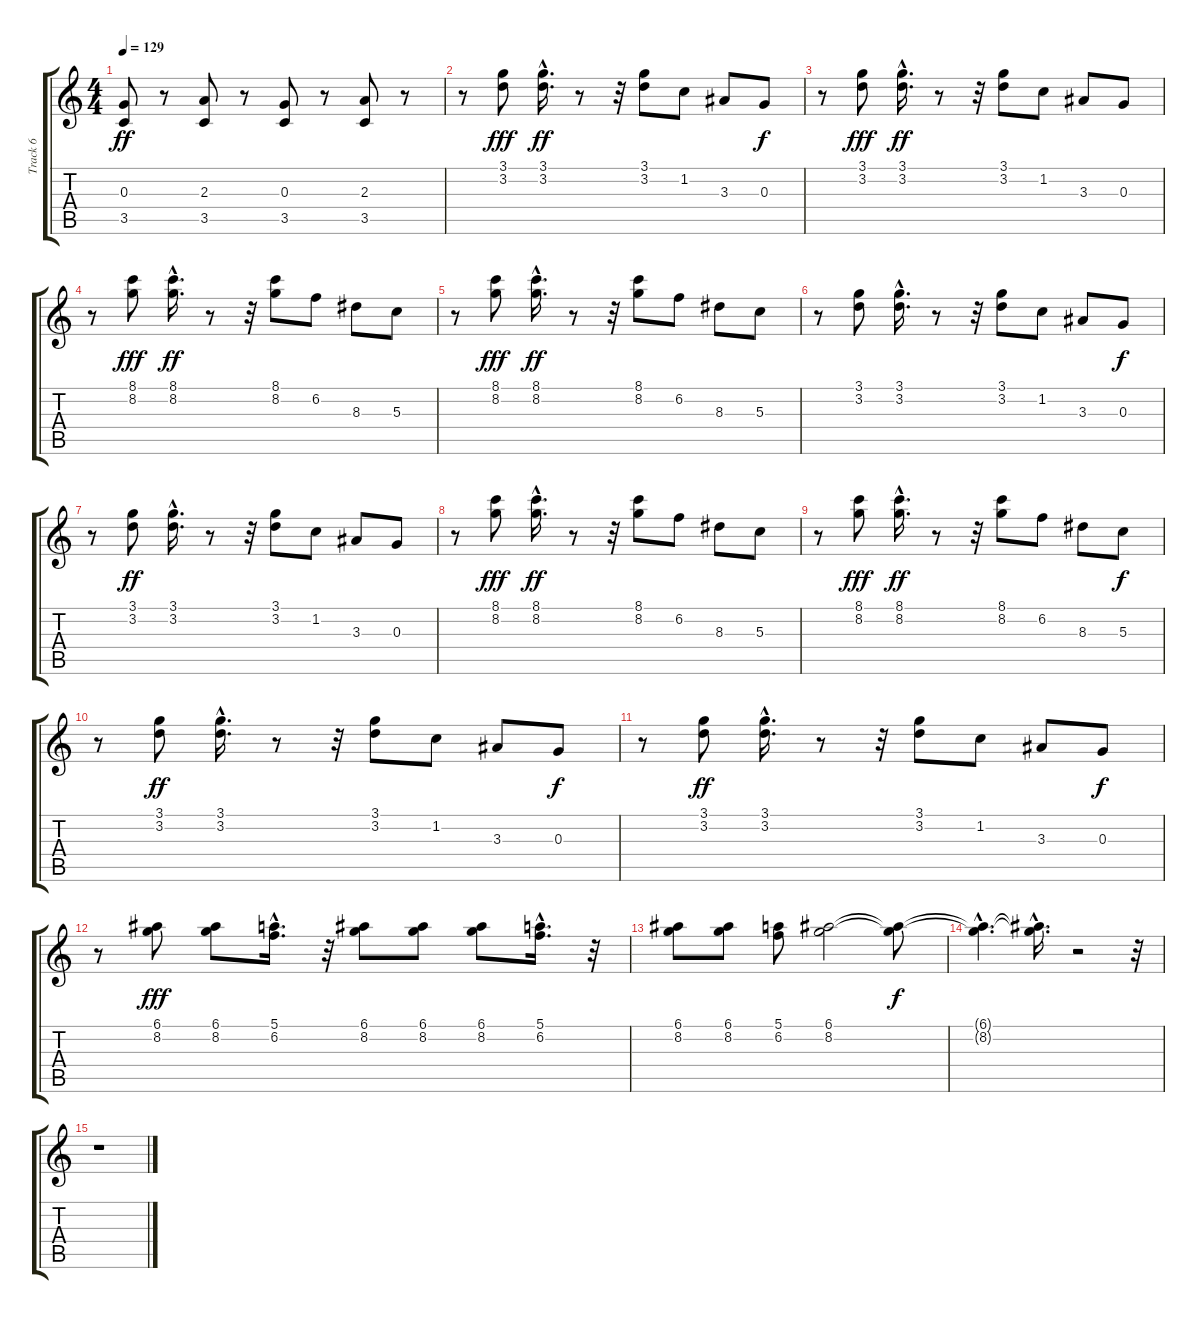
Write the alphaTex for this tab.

\track ("Track 6" "Track 6") {instrument electricguitarclean}
\staff {score tabs}
\tuning (E4 B3 G3 D3 A2 E2) {hide}
\ts (4 4)
\tempo 129
\clef g2
\ks c
(0.3 3.5).8{dy ff} r.8 (2.3 3.5).8 r.8 (0.3 3.5).8 r.8 (2.3 3.5).8 r.8 |
r.8 (3.1 3.2).8{dy fff} (3.1 3.2{hac}).16{d dy ff} r.8 r.32 (3.1 3.2).8 1.2.8 3.3.8 0.3.8{dy f} |
r.8 (3.1 3.2).8{dy fff} (3.1 3.2{hac}).16{d dy ff} r.8 r.32 (3.1 3.2).8 1.2.8 3.3.8 0.3.8 |
r.8 (8.1 8.2).8{dy fff} (8.1{hac} 8.2{hac}).16{d dy ff} r.8 r.32 (8.1 8.2).8 6.2.8 8.3.8 5.3.8 |
r.8 (8.1 8.2).8{dy fff} (8.1{hac} 8.2{hac}).16{d dy ff} r.8 r.32 (8.1 8.2).8 6.2.8 8.3.8 5.3.8 |
r.8 (3.1 3.2).8 (3.1 3.2{hac}).16{d} r.8 r.32 (3.1 3.2).8 1.2.8 3.3.8 0.3.8{dy f} |
r.8 (3.1 3.2).8{dy ff} (3.1 3.2{hac}).16{d} r.8 r.32 (3.1 3.2).8 1.2.8 3.3.8 0.3.8 |
r.8 (8.1 8.2).8{dy fff} (8.1{hac} 8.2{hac}).16{d dy ff} r.8 r.32 (8.1 8.2).8 6.2.8 8.3.8 5.3.8 |
r.8 (8.1 8.2).8{dy fff} (8.1{hac} 8.2{hac}).16{d dy ff} r.8 r.32 (8.1 8.2).8 6.2.8 8.3.8 5.3.8{dy f} |
r.8 (3.1 3.2).8{dy ff} (3.1 3.2{hac}).16{d} r.8 r.32 (3.1 3.2).8 1.2.8 3.3.8 0.3.8{dy f} |
r.8 (3.1 3.2).8{dy ff} (3.1 3.2{hac}).16{d} r.8 r.32 (3.1 3.2).8 1.2.8 3.3.8 0.3.8{dy f} |
r.8 (6.1 8.2).8{dy fff} (6.1 8.2).8 (5.1{hac} 6.2{hac}).16{d} r.32 (6.1 8.2).8 (6.1 8.2).8 (6.1 8.2).8 (5.1{hac} 6.2{hac}).16{d} r.32 |
(6.1 8.2).8 (6.1 8.2).8 (5.1 6.2).8 (6.1 8.2).2 (6.1{t} 8.2{t}).8{dy f} |
(6.1{hac t} 8.2{hac t}).4{d} (6.1{hac t} 8.2{hac t}).16{d} r.2 r.32 |
r.1
